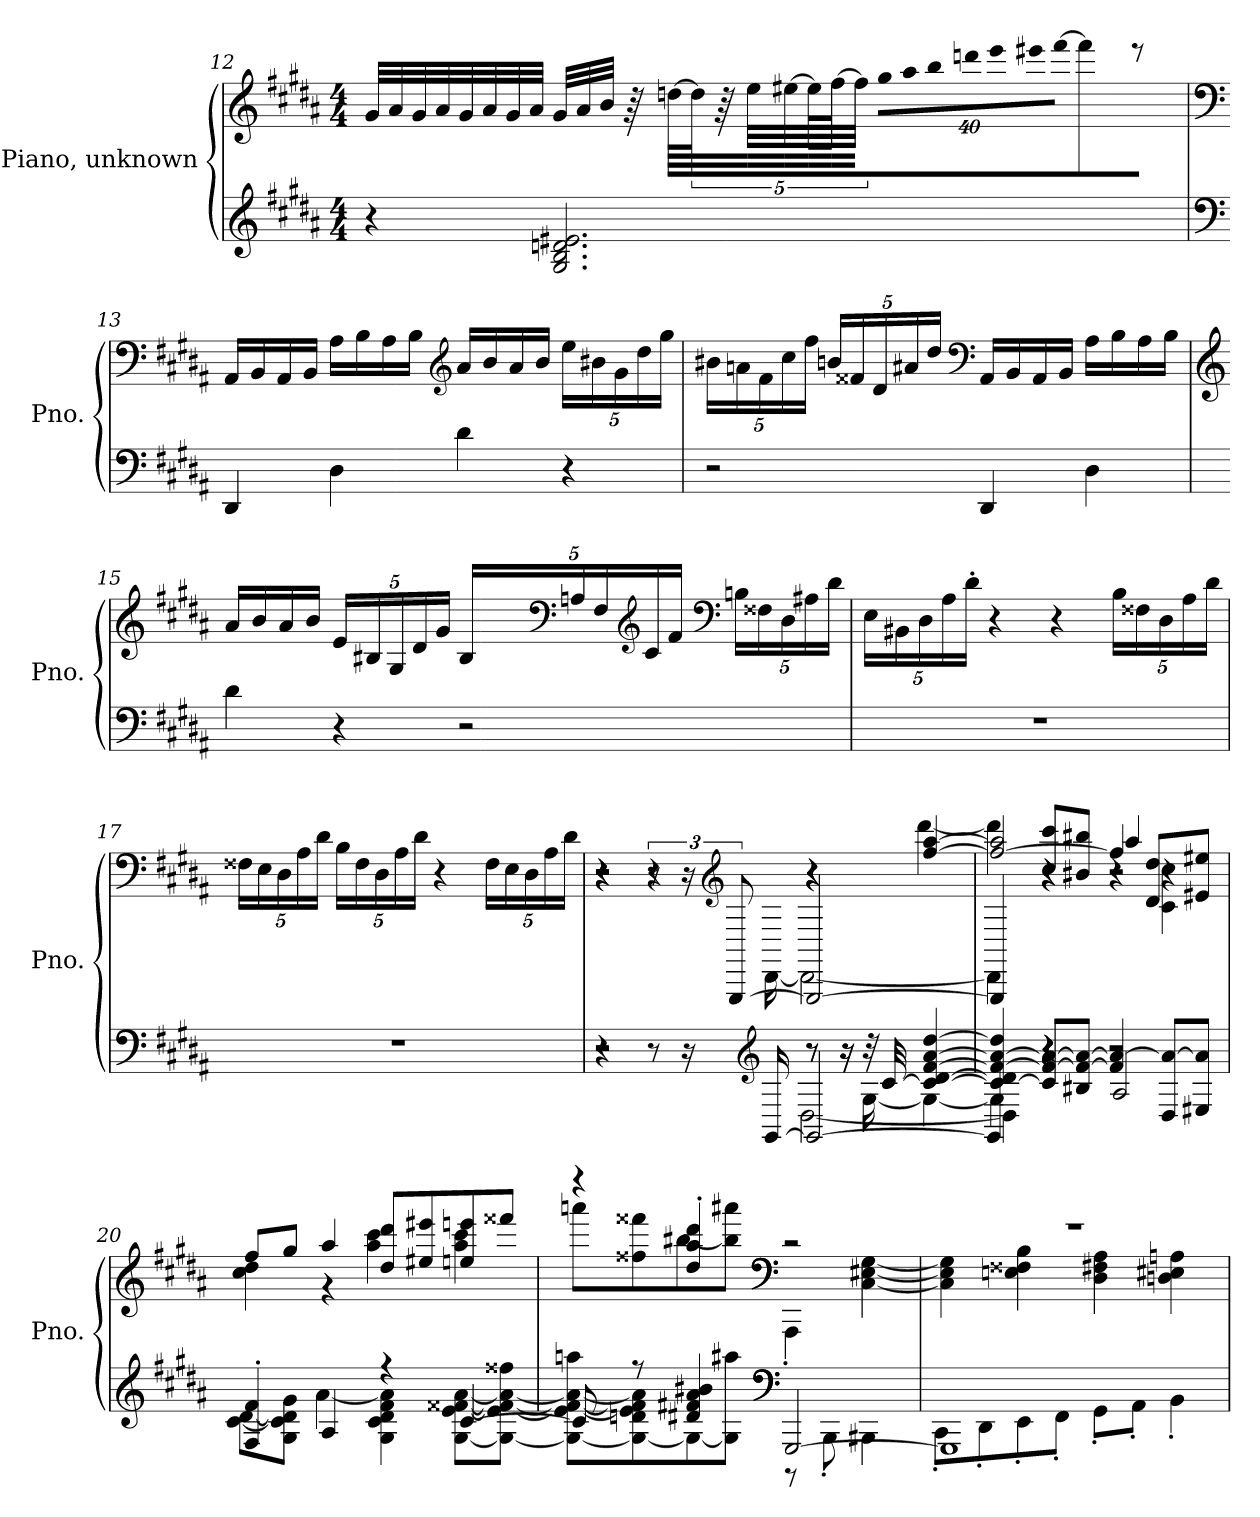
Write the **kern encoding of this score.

**kern	**kern
*part1	*part1
*staff2	*staff1
*I"Piano, unknown	*
*I'Pno.	*
!!LO:LB:g=z
*clefG2	*clefG2
*k[f#c#g#d#a#]	*k[f#c#g#d#a#]
*M4/4	*M4/4
=12	=12
4r	32g#/LLL
.	32a#/
.	32g#/
.	32a#/
.	32g#/
.	32a#/
.	32g#/
.	32a#/JJJ
2.G#/ 2.B/ 2.dn/ 2.e#X/	32g#/LLL
.	32a#/
.	32b/JJJ
.	64r
.	[64ddn\LLLL
.	80dd\JJJJ]
.	80r
.	40ee\LLL
.	[40ee#X\
.	80ee#\L]
.	[80ff#\J
.	40ff#\JJJ]
*	*Xbrackettup
!	!LO:N:vis=32
.	640%23gg#\LLL
!	!LO:N:vis=32
.	640%23aa#\
!	!LO:N:vis=32
.	640%23bb\
!	!LO:N:vis=32
.	640%23dddn\
!	!LO:N:vis=32
.	640%23eee\
!	!LO:N:vis=32
.	640%23eee#X\
!	!LO:N:vis=32
.	[640%23fff#\JJJ
.	8fff#\]
.	8r
640ryy	.
!!LO:PB:g=z
=13	=13
*clefF4	*clefF4
4DD#/	16AA#/LL
.	16BB/
.	16AA#/
.	16BB/JJ
4D#\	16A#\LL
.	16B\
.	16A#\
.	16B\JJ
*	*clefG2
4d#\	16a#/LL
.	16b/
.	16a#/
.	16b/JJ
4r	20ee\LL
.	20b#X\
.	20g#\
.	20dd#\
.	20gg#\JJ
=14	=14
2r	20b#X\LL
.	20an\
.	20f#\
.	20cc#\
.	20ff#\JJ
.	20bn/LL
.	20f##X/
.	20d#/
.	20a#X/
.	20dd#/JJ
*	*clefF4
4DD#/	16AA#/LL
.	16BB/
.	16AA#/
.	16BB/JJ
4D#\	16A#\LL
.	16B\
.	16A#\
.	16B\JJ
!!LO:LB:g=z
=15	=15
*	*clefG2
4d#\	16a#/LL
.	16b/
.	16a#/
.	16b/JJ
4r	20e/LL
.	20B#X/
.	20G#/
.	20d#/
.	20g#/JJ
2r	20B#/LL
*	*clefF4
.	20An/
.	20F#/
*	*clefG2
.	20c#/
.	20f#/JJ
*	*clefF4
.	20Bn\LL
.	20F##X\
.	20D#\
.	20A#X\
.	20d#\JJ
=16	=16
1r	20E\LL
.	20BB#X\
.	20D#\
.	20A#\
.	20d#'\JJ
.	4r
.	4r
.	20B\LL
.	20F##X\
.	20D#\
.	20A#\
.	20d#\JJ
!!LO:LB:g=z
=17	=17
1r	20F##X\LL
.	20E\
.	20D#\
.	20A#\
.	20d#\JJ
.	20B\LL
.	20F##\
.	20D#\
.	20A#\
.	20d#\JJ
.	4r
.	20F##\LL
.	20E\
.	20D#\
.	20A#\
.	20d#\JJ
=18	=18
*^	*^
*	*^	*	*^
*	*	*^	*	*	*^
2r	2r	4r	2r	2r	2r	4r	4r
*	*	*	*	*	*	*brackettup	*
.	.	8r	.	.	.	6r	8r
.	.	16r	.	.	.	.	16r
*	*	*	*	*clefG2	*	*	*
.	.	.	.	.	.	[12GGG#/	.
*clefG2	*	*	*	*	*	*	*
.	.	[16GG#/	.	.	.	.	[16DD#\
8r	8r	2GG#/_	[2D#\	4r	4r	2GGG#/_	2DD#\_
16r	16r	.	.	.	.	.	.
32r	[16G#\	.	.	.	.	.	.
[32c#/	.	.	.	.	.	.	.
4c#/_ [4d#/ [4f#/ [4a#/ [4dd#/	4G#\_	.	.	[4ff#/ [4aa#/	[4ddd#\	.	.
!!LO:LB:g=z	!!	!!	!!
=19	=19	=19	=19	=19	=19	=19	=19
4c#/_ 4d#/] 4f#/_ 4a#/_ 4dd#/]	4G#\]	4GG#/]	4D#\]	2ff#/_ 2aa#/]	4ddd#\]	4GGG#/]	4DD#\]
8c#/] 8f#/_ 8a#/_L	4r	4r	4r	.	4r	8cc#/ 8ccc#/L	4r
8B#X/ 8f#/_ 8a#/_J	.	.	.	.	.	8b#X/ 8bb#X/J	.
4f#/] 4a#/_	2r	2A#/	2r	4ff#/]	4r	4aa#/	2r
8D#/ 8a#/_L	.	.	.	4r	4c#\ 4cc#\	8d#/ 8dd#/L	.
8E#X/ 8a#/]J	.	.	.	.	.	8e#X/ 8ee#X/J	.
*	*v	*v	*v	*	*	*	*
*	*	*	*v	*v	*v
=20	=20	=20	=20
4F#/' 4f#/'	[8c#\ [8d#\L	8ff#/L	4cc#\ 4dd#\
.	8G#\ 8c#\] 8d#\] 8g#\J	8gg#/J	.
4A#/	[4a#\	4aa#/	4r
4r	4G#\ 4c#\ 4d#\ 4f#\ 4a#\]	8dd#/ 8ddd#/L	4aa#\ 4ccc#\
.	.	8ee#X/ 8eee#X/	.
[4c#/	[8G#\ [8e\ [8f##X\ [8a#\L	8een/ 8eeen/	4aa#\ 4ccc#\
.	8G#\_ 8e\_ 8f##\_ 8a#\_ 8ff##X\J	8fff##X/J	.
!!LO:LB:g=z	!!
=21	=21	=21	=21
8c#/]	8G#\_ 8e\_ 8f##\_ 8a#\_ 8aan\L	4r	8aaan\L
8r	8G#\_ 8dn\ 8e\] 8f##\] 8a#\]	.	8ff##X\ 8fff##X\
4d#X/ 4f#X/ 4a#/ 4b#X/	8G#\_	4dd#/' 4aa#/' 4ddd#/'	[8bb#X\
.	8G#\] 8aa#X\J	.	8bb#\] 8aaa#X\J
*clefF4	*	*clefF4	*
[2GGG#/	8r	2r	4AAA#'\
.	8BBB'\	.	.
.	4BBB#X\	.	[4C#\ [4E#X\ [4G#\
=22	=22	=22	=22
1GGG#]	8CC#'\L	1r	4C#\] 4E#\] 4G#\]
.	8DD#'\	.	.
.	8EE'\	.	4En\ 4F##X\ 4B\
.	8FF#'\J	.	.
.	8GG#'\L	.	4D#\ 4F#X\ 4A#\
.	8AA#'\J	.	.
.	4BB'\	.	4Dn\ 4E#X\ 4An\
*v	*v	*	*
*	*v	*v
=	=
*-	*-
